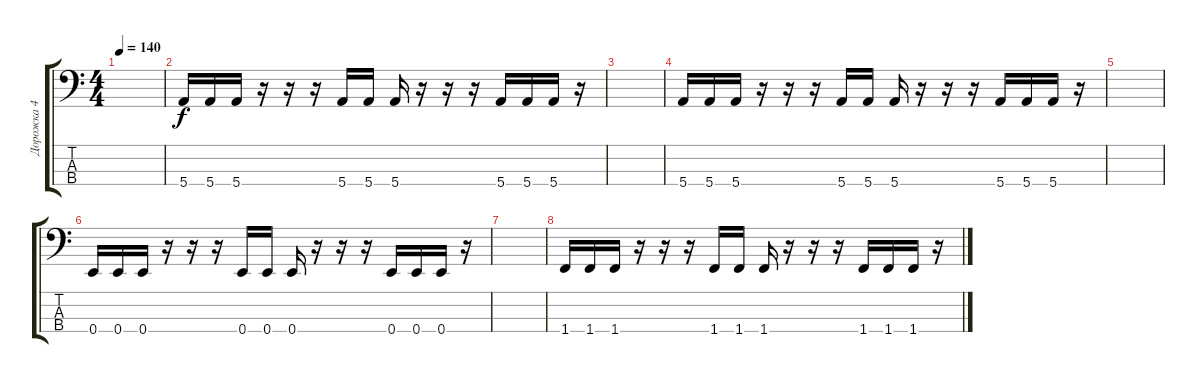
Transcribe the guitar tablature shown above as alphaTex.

\track ("Дорожка 4" "Дорожка 4") {instrument electricbassfinger}
\staff {score tabs}
\tuning (G2 D2 A1 E1) {hide}
\ts (4 4)
\tempo 140
\clef f4
\ks c
|
5.4.16 5.4.16 5.4.16 r.16 r.16 r.16 5.4.16 5.4.16 5.4.16 r.16 r.16 r.16 5.4.16 5.4.16 5.4.16 r.16 |
|
5.4.16 5.4.16 5.4.16 r.16 r.16 r.16 5.4.16 5.4.16 5.4.16 r.16 r.16 r.16 5.4.16 5.4.16 5.4.16 r.16 |
|
0.4.16 0.4.16 0.4.16 r.16 r.16 r.16 0.4.16 0.4.16 0.4.16 r.16 r.16 r.16 0.4.16 0.4.16 0.4.16 r.16 |
|
1.4.16 1.4.16 1.4.16 r.16 r.16 r.16 1.4.16 1.4.16 1.4.16 r.16 r.16 r.16 1.4.16 1.4.16 1.4.16 r.16
